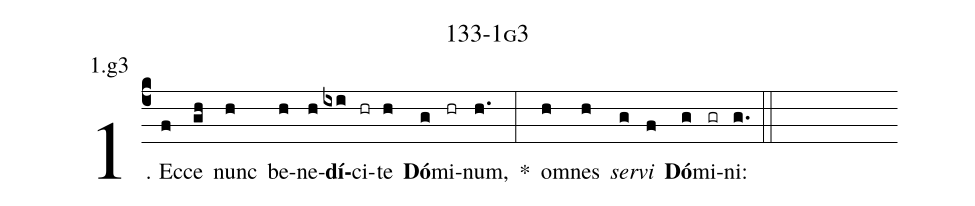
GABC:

name: 133-1g3;
annotation: 1.g3;
%%
(c4)1. Ec(f)ce(gh) nunc(h) be(h)ne(h)<b>dí</b>(ixi)ci(hr)te(h) <b>Dó</b>(g)mi(hr)num,(h.) *(:) om(h)nes(h) <i>ser</i>(g)<i>vi</i>(f) <b>Dó</b>(g)mi(gr)ni:(g.) (::)
